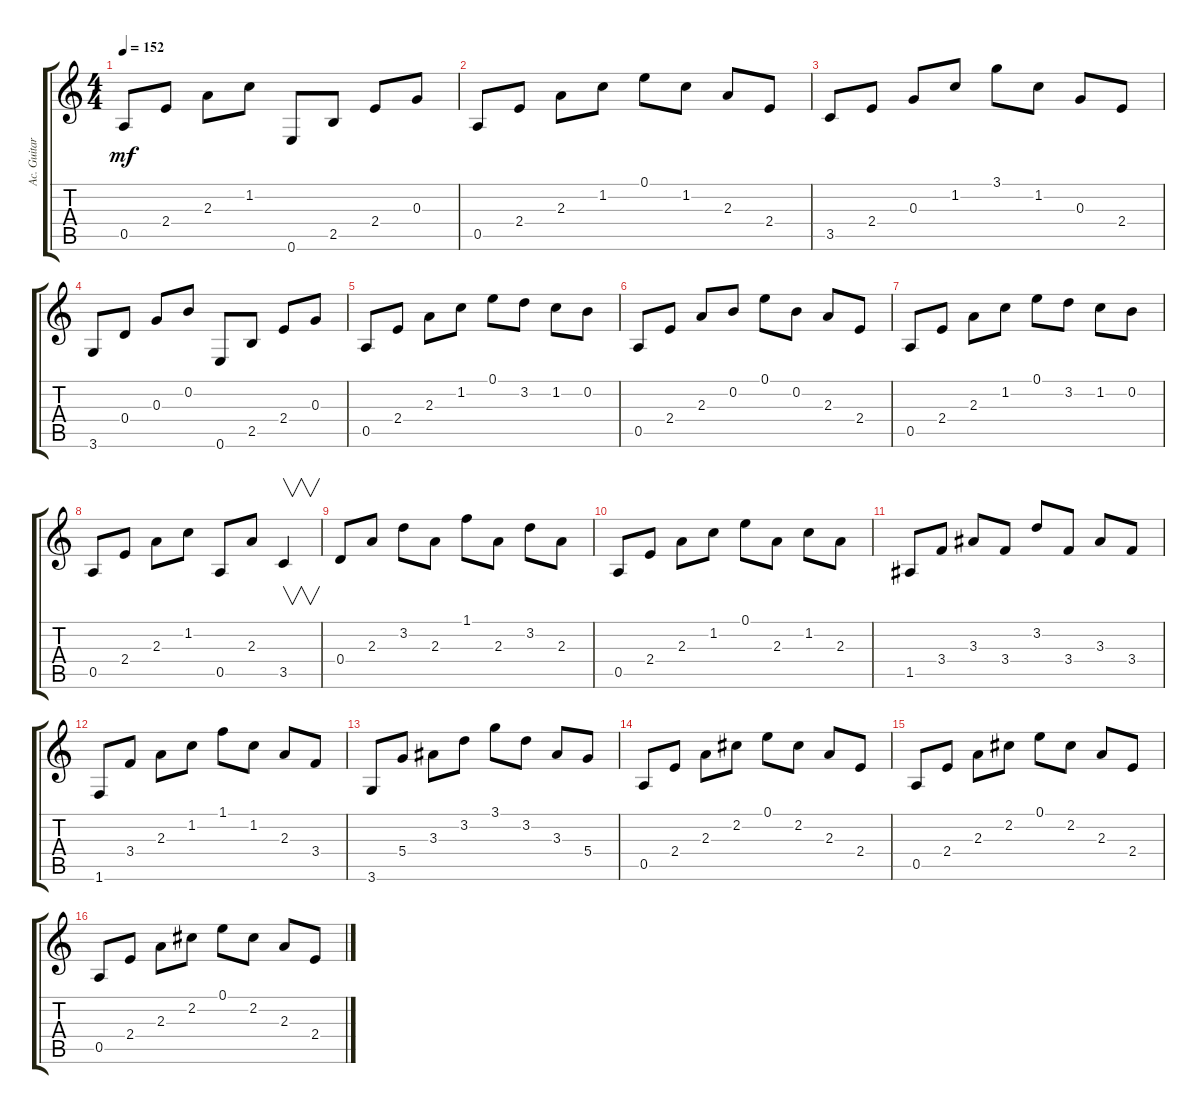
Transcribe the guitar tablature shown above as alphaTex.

\track ("Ac. Guitar II" "Ac. Guitar") {instrument acousticguitarsteel}
\staff {score tabs}
\tuning (E4 B3 G3 D3 A2 E2) {hide}
\ts (4 4)
\tempo 152
\clef g2
\ks c
0.5.8{dy mf} 2.4.8 2.3.8 1.2.8 0.6.8 2.5.8 2.4.8 0.3.8 |
0.5.8 2.4.8 2.3.8 1.2.8 0.1.8 1.2.8 2.3.8 2.4.8 |
3.5.8 2.4.8 0.3.8 1.2.8 3.1.8 1.2.8 0.3.8 2.4.8 |
3.6.8 0.4.8 0.3.8 0.2.8 0.6.8 2.5.8 2.4.8 0.3.8 |
0.5.8 2.4.8 2.3.8 1.2.8 0.1.8 3.2.8 1.2.8 0.2.8 |
0.5.8 2.4.8 2.3.8 0.2.8 0.1.8 0.2.8 2.3.8 2.4.8 |
0.5.8 2.4.8 2.3.8 1.2.8 0.1.8 3.2.8 1.2.8 0.2.8 |
0.5.8 2.4.8 2.3.8 1.2.8 0.5.8 2.3.8 3.5.4{v} |
0.4.8 2.3.8 3.2.8 2.3.8 1.1.8 2.3.8 3.2.8 2.3.8 |
0.5.8 2.4.8 2.3.8 1.2.8 0.1.8 2.3.8 1.2.8 2.3.8 |
1.5.8 3.4.8 3.3.8 3.4.8 3.2.8 3.4.8 3.3.8 3.4.8 |
1.6.8 3.4.8 2.3.8 1.2.8 1.1.8 1.2.8 2.3.8 3.4.8 |
3.6.8 5.4.8 3.3.8 3.2.8 3.1.8 3.2.8 3.3.8 5.4.8 |
0.5.8 2.4.8 2.3.8 2.2.8 0.1.8 2.2.8 2.3.8 2.4.8 |
0.5.8 2.4.8 2.3.8 2.2.8 0.1.8 2.2.8 2.3.8 2.4.8 |
0.5.8 2.4.8 2.3.8 2.2.8 0.1.8 2.2.8 2.3.8 2.4.8
